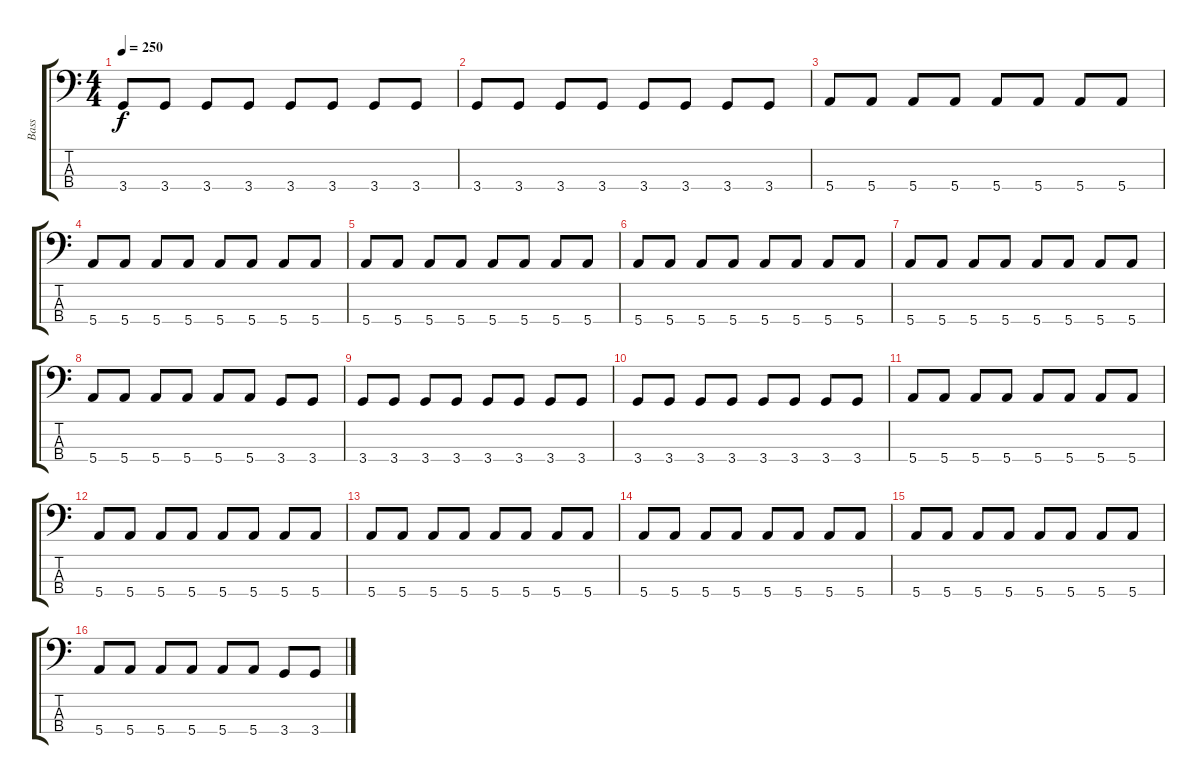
\track ("Bass" "Bass") {instrument electricbassfinger}
\staff {score tabs}
\tuning (G2 D2 A1 E1) {hide}
\ts (4 4)
\tempo 250
\clef f4
\ks c
3.4.8{dy f} 3.4.8 3.4.8 3.4.8 3.4.8 3.4.8 3.4.8 3.4.8 |
3.4.8 3.4.8 3.4.8 3.4.8 3.4.8 3.4.8 3.4.8 3.4.8 |
5.4.8 5.4.8 5.4.8 5.4.8 5.4.8 5.4.8 5.4.8 5.4.8 |
5.4.8 5.4.8 5.4.8 5.4.8 5.4.8 5.4.8 5.4.8 5.4.8 |
5.4.8 5.4.8 5.4.8 5.4.8 5.4.8 5.4.8 5.4.8 5.4.8 |
5.4.8 5.4.8 5.4.8 5.4.8 5.4.8 5.4.8 5.4.8 5.4.8 |
5.4.8 5.4.8 5.4.8 5.4.8 5.4.8 5.4.8 5.4.8 5.4.8 |
5.4.8 5.4.8 5.4.8 5.4.8 5.4.8 5.4.8 3.4.8 3.4.8 |
3.4.8 3.4.8 3.4.8 3.4.8 3.4.8 3.4.8 3.4.8 3.4.8 |
3.4.8 3.4.8 3.4.8 3.4.8 3.4.8 3.4.8 3.4.8 3.4.8 |
5.4.8 5.4.8 5.4.8 5.4.8 5.4.8 5.4.8 5.4.8 5.4.8 |
5.4.8 5.4.8 5.4.8 5.4.8 5.4.8 5.4.8 5.4.8 5.4.8 |
5.4.8 5.4.8 5.4.8 5.4.8 5.4.8 5.4.8 5.4.8 5.4.8 |
5.4.8 5.4.8 5.4.8 5.4.8 5.4.8 5.4.8 5.4.8 5.4.8 |
5.4.8 5.4.8 5.4.8 5.4.8 5.4.8 5.4.8 5.4.8 5.4.8 |
5.4.8 5.4.8 5.4.8 5.4.8 5.4.8 5.4.8 3.4.8 3.4.8
